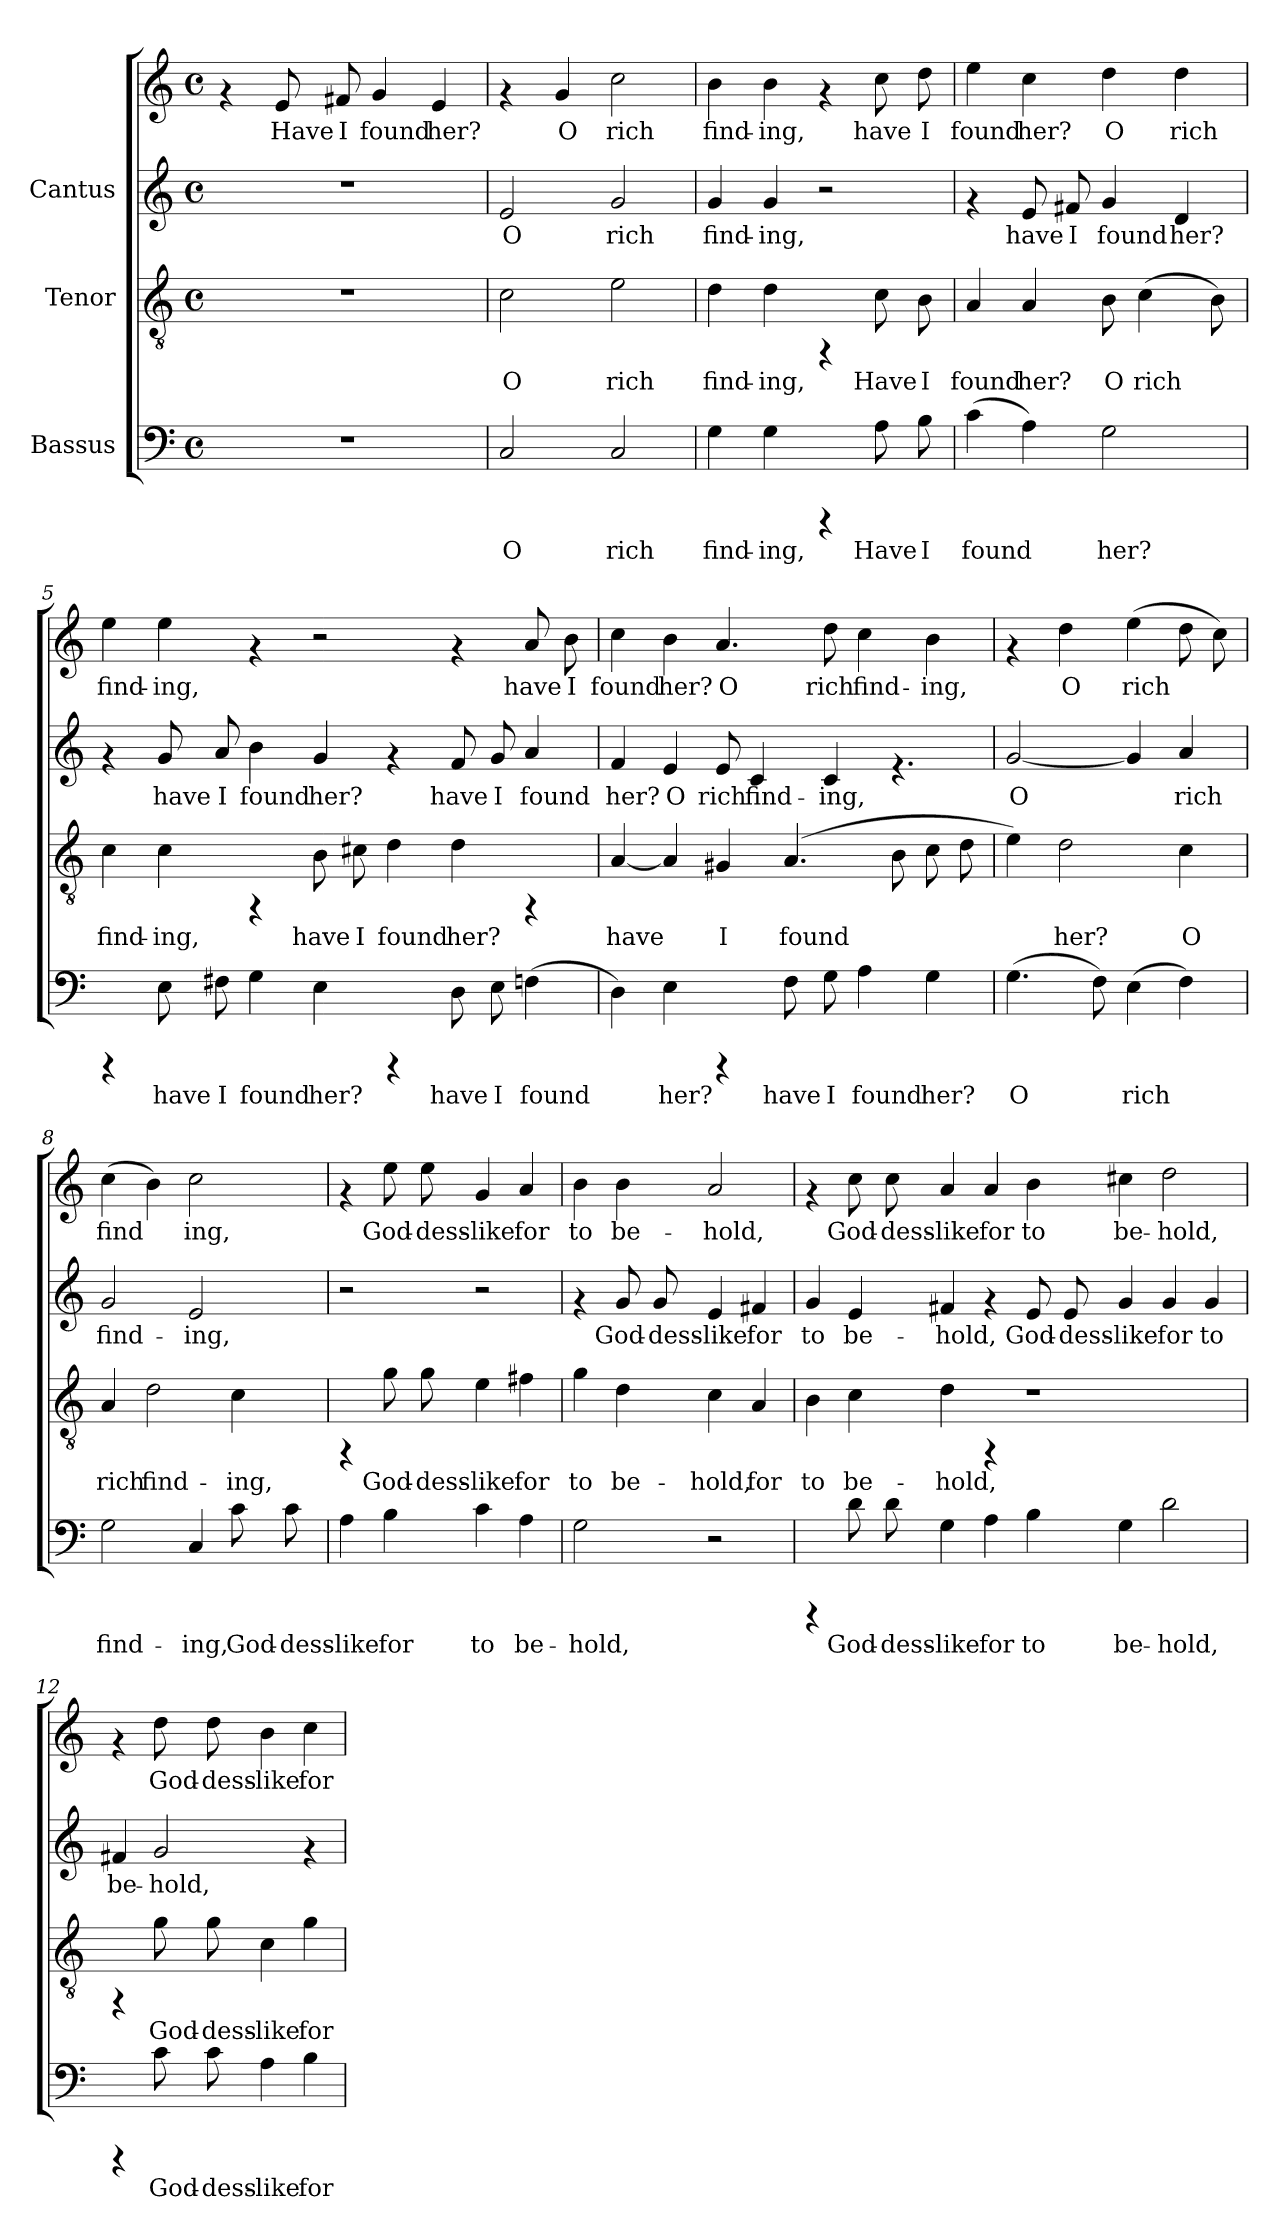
**kern	**text	**kern	**text	**kern	**text	**kern	**text
*part3	*part3	*part2	*part2	*part1	*part1	*part1	*part1
*staff4	*staff4	*staff3	*staff3	*staff2	*staff2	*staff1	*staff1
*I"Bassus	*	*I"Tenor	*	*I"Cantus	*	*	*
!!LO:PB:g=z
*stria5	*	*stria5	*	*stria5	*	*stria5	*
*clefF4	*	*clefGv2	*	*clefG2	*	*clefG2	*
*M4/4	*	*M4/4	*	*M4/4	*	*M4/4	*
*met(c)	*	*met(c)	*	*met(c)	*	*met(c)	*
*MM156	*	*MM156	*	*MM156	*	*MM156	*
=1	=1	=1	=1	=1	=1	=1	=1
1r	.	1r	.	1r	.	4rf	.
!	!	!	!	!	!	!	!LO:LY:b:cj
.	.	.	.	.	.	8e/	Have
!	!	!	!	!	!	!	!LO:LY:b:cj
.	.	.	.	.	.	8f#X/	I
!	!	!	!	!	!	!	!LO:LY:b:cj
.	.	.	.	.	.	4g/	found
!	!	!	!	!	!	!	!LO:LY:b:cj
.	.	.	.	.	.	4e/	her?
=2	=2	=2	=2	=2	=2	=2	=2
!	!LO:LY:b:cj	!	!LO:LY:b:cj	!	!LO:LY:b:cj	!	!
2C/	O	2c\	O	2e/	O	4rf	.
!	!	!	!	!	!	!	!LO:LY:b:cj
.	.	.	.	.	.	4g/	O
!	!LO:LY:b:cj	!	!LO:LY:b:cj	!	!LO:LY:b:cj	!	!LO:LY:b:cj
2C/	rich	2e\	rich	2g/	rich	2cc\	rich
=3	=3	=3	=3	=3	=3	=3	=3
!	!LO:LY:b:cj	!	!LO:LY:b:cj	!	!LO:LY:b:cj	!	!LO:LY:b:cj
4G\	find-	4d\	find-	4g/	find-	4b\	find-
!	!LO:LY:b:cj	!	!LO:LY:b:cj	!	!LO:LY:b:cj	!	!LO:LY:b:cj
4G\	-ing,	4d\	-ing,	4g/	-ing,	4b\	-ing,
4rCCC	.	4rFF	.	2r	.	4rf	.
!	!LO:LY:b:cj	!	!LO:LY:b:cj	!	!	!	!LO:LY:b:cj
8A\	Have	8c\	Have	.	.	8cc\	have
!	!LO:LY:b:cj	!	!LO:LY:b:cj	!	!	!	!LO:LY:b:cj
8B\	I	8B\	I	.	.	8dd\	I
=4	=4	=4	=4	=4	=4	=4	=4
!	!LO:LY:b:cj	!	!LO:LY:b:cj	!	!	!	!LO:LY:b:cj
(>4c\	found	4A/	found	4rf	.	4ee\	found
!	!LO:LY:b:cj	!	!LO:LY:b:cj	!	!LO:LY:b:cj	!	!LO:LY:b:cj
4A\)	.	4A/	her?	8e/	have	4cc\	her?
!	!	!	!	!	!LO:LY:b:cj	!	!
.	.	.	.	8f#X/	I	.	.
!	!LO:LY:b:cj	!	!LO:LY:b:cj	!	!LO:LY:b:cj	!	!LO:LY:b:cj
2G\	her?	8B\	O	4g/	found	4dd\	O
!	!	!	!LO:LY:b:cj	!	!	!	!
.	.	(>4c\	rich	.	.	.	.
!	!	!	!	!	!LO:LY:b:cj	!	!LO:LY:b:cj
.	.	.	.	4d/	her?	4dd\	rich
!	!	!	!LO:LY:b:cj	!	!	!	!
.	.	8B\)	.	.	.	.	.
!!LO:LB:g=z
=5	=5	=5	=5	=5	=5	=5	=5
!	!	!	!LO:LY:b:cj	!	!	!	!LO:LY:b:cj
4rCCC	.	4c\	find-	4rf	.	4ee\	find-
!	!LO:LY:b:cj	!	!LO:LY:b:cj	!	!LO:LY:b:cj	!	!LO:LY:b:cj
8E\	have	4c\	-ing,	8g/	have	4ee\	-ing,
!	!LO:LY:b:cj	!	!	!	!LO:LY:b:cj	!	!
8F#X\	I	.	.	8a/	I	.	.
!	!LO:LY:b:cj	!	!	!	!LO:LY:b:cj	!	!
4G\	found	4rFF	.	4b\	found	4rf	.
!	!LO:LY:b:cj	!	!LO:LY:b:cj	!	!LO:LY:b:cj	!	!
4E\	her?	8B\	have	4g/	her?	2r	.
!	!	!	!LO:LY:b:cj	!	!	!	!
.	.	8c#X\	I	.	.	.	.
!	!	!	!LO:LY:b:cj	!	!	!	!
4rCCC	.	4d\	found	4rf	.	.	.
!	!LO:LY:b:cj	!	!LO:LY:b:cj	!	!LO:LY:b:cj	!	!
8D\	have	4d\	her?	8f/	have	4rf	.
!	!LO:LY:b:cj	!	!	!	!LO:LY:b:cj	!	!
8E\	I	.	.	8g/	I	.	.
!	!LO:LY:b:cj	!	!	!	!LO:LY:b:cj	!	!LO:LY:b:cj
(>4F\	found	4rFF	.	4a/	found	8a/	have
!	!	!	!	!	!	!	!LO:LY:b:cj
.	.	.	.	.	.	8b\	I
=6	=6	=6	=6	=6	=6	=6	=6
!	!LO:LY:b:cj	!	!LO:LY:b:cj	!	!LO:LY:b:cj	!	!LO:LY:b:cj
4D\)	.	[<4A/	have	4f/	her?	4cc\	found
!	!LO:LY:b:cj	!	!LO:LY:b:cj	!	!LO:LY:b:cj	!	!LO:LY:b:cj
4E\	her?	4A/]	.	4e/	O	4b\	her?
!	!	!	!LO:LY:b:cj	!	!LO:LY:b:cj	!	!LO:LY:b:cj
4rCCC	.	4G#X/	I	8e/	rich	4.a/	O
!	!	!	!	!	!LO:LY:b:cj	!	!
.	.	.	.	4c/	find-	.	.
!	!LO:LY:b:cj	!	!LO:LY:b:cj	!	!	!	!
8F\	have	(<4.A/	found	.	.	.	.
!	!LO:LY:b:cj	!	!	!	!LO:LY:b:cj	!	!LO:LY:b:cj
8G\	I	.	.	4c/	-ing,	8dd\	rich
!	!LO:LY:b:cj	!	!	!	!	!	!LO:LY:b:cj
4A\	found	.	.	.	.	4cc\	find-
!	!	!	!LO:LY:b:cj	!	!	!	!
.	.	8B\	.	4.rf	.	.	.
!	!LO:LY:b:cj	!	!LO:LY:b:cj	!	!	!	!LO:LY:b:cj
4G\	her?	8c\	.	.	.	4b\	-ing,
!	!	!	!LO:LY:b:cj	!	!	!	!
.	.	8d\	.	.	.	.	.
!!LO:LB:g=z
=7	=7	=7	=7	=7	=7	=7	=7
!	!LO:LY:b:cj	!	!LO:LY:b:cj	!	!LO:LY:b:cj	!	!
(>4.G\	O	4e\)	.	[<2g/	O	4rf	.
!	!	!	!LO:LY:b:cj	!	!	!	!LO:LY:b:cj
.	.	2d\	her?	.	.	4dd\	O
!	!LO:LY:b:cj	!	!	!	!	!	!
8F\)	.	.	.	.	.	.	.
!	!LO:LY:b:cj	!	!	!	!LO:LY:b:cj	!	!LO:LY:b:cj
(>4E\	rich	.	.	4g/]	.	(>4ee\	rich
!	!LO:LY:b:cj	!	!LO:LY:b:cj	!	!LO:LY:b:cj	!	!LO:LY:b:cj
4F\)	.	4c\	O	4a/	rich	8dd\	.
!	!	!	!	!	!	!	!LO:LY:b:cj
.	.	.	.	.	.	8cc\)	.
=8	=8	=8	=8	=8	=8	=8	=8
!	!LO:LY:b:cj	!	!LO:LY:b:cj	!	!LO:LY:b:cj	!	!LO:LY:b:cj
2G\	find-	4A/	rich	2g/	find-	(>4cc\	find-
!	!	!	!LO:LY:b:cj	!	!	!	!LO:LY:b:cj
.	.	2d\	find-	.	.	4b\)	-
!	!LO:LY:b:cj	!	!	!	!LO:LY:b:cj	!	!LO:LY:b:cj
4C/	-ing,	.	.	2e/	-ing,	2cc\	ing,
!	!LO:LY:b:cj	!	!LO:LY:b:cj	!	!	!	!
8c\	God-	4c\	-ing,	.	.	.	.
!	!LO:LY:b:cj	!	!	!	!	!	!
8c\	-dess-	.	.	.	.	.	.
=9	=9	=9	=9	=9	=9	=9	=9
!	!LO:LY:b:cj	!	!	!	!	!	!
4A\	-like	4rFF	.	2r	.	4rf	.
!	!LO:LY:b:cj	!	!LO:LY:b:cj	!	!	!	!LO:LY:b:cj
4B\	for	8g\	God-	.	.	8ee\	God-
!	!	!	!LO:LY:b:cj	!	!	!	!LO:LY:b:cj
.	.	8g\	-dess-	.	.	8ee\	-dess-
!	!LO:LY:b:cj	!	!LO:LY:b:cj	!	!	!	!LO:LY:b:cj
4c\	to	4e\	-like	2r	.	4g/	-like
!	!LO:LY:b:cj	!	!LO:LY:b:cj	!	!	!	!LO:LY:b:cj
4A\	be-	4f#X\	for	.	.	4a/	for
=10	=10	=10	=10	=10	=10	=10	=10
!	!LO:LY:b:cj	!	!LO:LY:b:cj	!	!	!	!LO:LY:b:cj
2G\	-hold,	4g\	to	4rf	.	4b\	to
!	!	!	!LO:LY:b:cj	!	!LO:LY:b:cj	!	!LO:LY:b:cj
.	.	4d\	be-	8g/	God-	4b\	be-
!	!	!	!	!	!LO:LY:b:cj	!	!
.	.	.	.	8g/	-dess-	.	.
!	!	!	!LO:LY:b:cj	!	!LO:LY:b:cj	!	!LO:LY:b:cj
2r	.	4c\	-hold,	4e/	-like	2a/	-hold,
!	!	!	!LO:LY:b:cj	!	!LO:LY:b:cj	!	!
.	.	4A/	for	4f#X/	for	.	.
!!LO:PB:g=z
=11	=11	=11	=11	=11	=11	=11	=11
!	!	!	!LO:LY:b:cj	!	!LO:LY:b:cj	!	!
4rCCC	.	4B\	to	4g/	to	4rf	.
!	!LO:LY:b:cj	!	!LO:LY:b:cj	!	!LO:LY:b:cj	!	!LO:LY:b:cj
8d\	God-	4c\	be-	4e/	be-	8cc\	God-
!	!LO:LY:b:cj	!	!	!	!	!	!LO:LY:b:cj
8d\	-dess-	.	.	.	.	8cc\	-dess-
!	!LO:LY:b:cj	!	!LO:LY:b:cj	!	!LO:LY:b:cj	!	!LO:LY:b:cj
4G\	-like	4d\	-hold,	4f#X/	-hold,	4a/	-like
!	!LO:LY:b:cj	!	!	!	!	!	!LO:LY:b:cj
4A\	for	4rFF	.	4rf	.	4a/	for
!	!LO:LY:b:cj	!	!	!	!LO:LY:b:cj	!	!LO:LY:b:cj
4B\	to	1r	.	8e/	God-	4b\	to
!	!	!	!	!	!LO:LY:b:cj	!	!
.	.	.	.	8e/	-dess-	.	.
!	!LO:LY:b:cj	!	!	!	!LO:LY:b:cj	!	!LO:LY:b:cj
4G\	be-	.	.	4g/	-like	4cc#X\	be-
!	!LO:LY:b:cj	!	!	!	!LO:LY:b:cj	!	!LO:LY:b:cj
2d\	-hold,	.	.	4g/	for	2dd\	-hold,
!	!	!	!	!	!LO:LY:b:cj	!	!
.	.	.	.	4g/	to	.	.
=12	=12	=12	=12	=12	=12	=12	=12
!	!	!	!	!	!LO:LY:b:cj	!	!
4rCCC	.	4rFF	.	4f#X/	be-	4rf	.
!	!LO:LY:b:cj	!	!LO:LY:b:cj	!	!LO:LY:b:cj	!	!LO:LY:b:cj
8c\	God-	8g\	God-	2g/	-hold,	8dd\	God-
!	!LO:LY:b:cj	!	!LO:LY:b:cj	!	!	!	!LO:LY:b:cj
8c\	-dess-	8g\	-dess-	.	.	8dd\	-dess-
!	!LO:LY:b:cj	!	!LO:LY:b:cj	!	!	!	!LO:LY:b:cj
4A\	-like	4c\	-like	.	.	4b\	-like
!	!LO:LY:b:cj	!	!LO:LY:b:cj	!	!	!	!LO:LY:b:cj
4B\	for	4g\	for	4rf	.	4cc\	for
=	=	=	=	=	=	=	=
*-	*-	*-	*-	*-	*-	*-	*-
